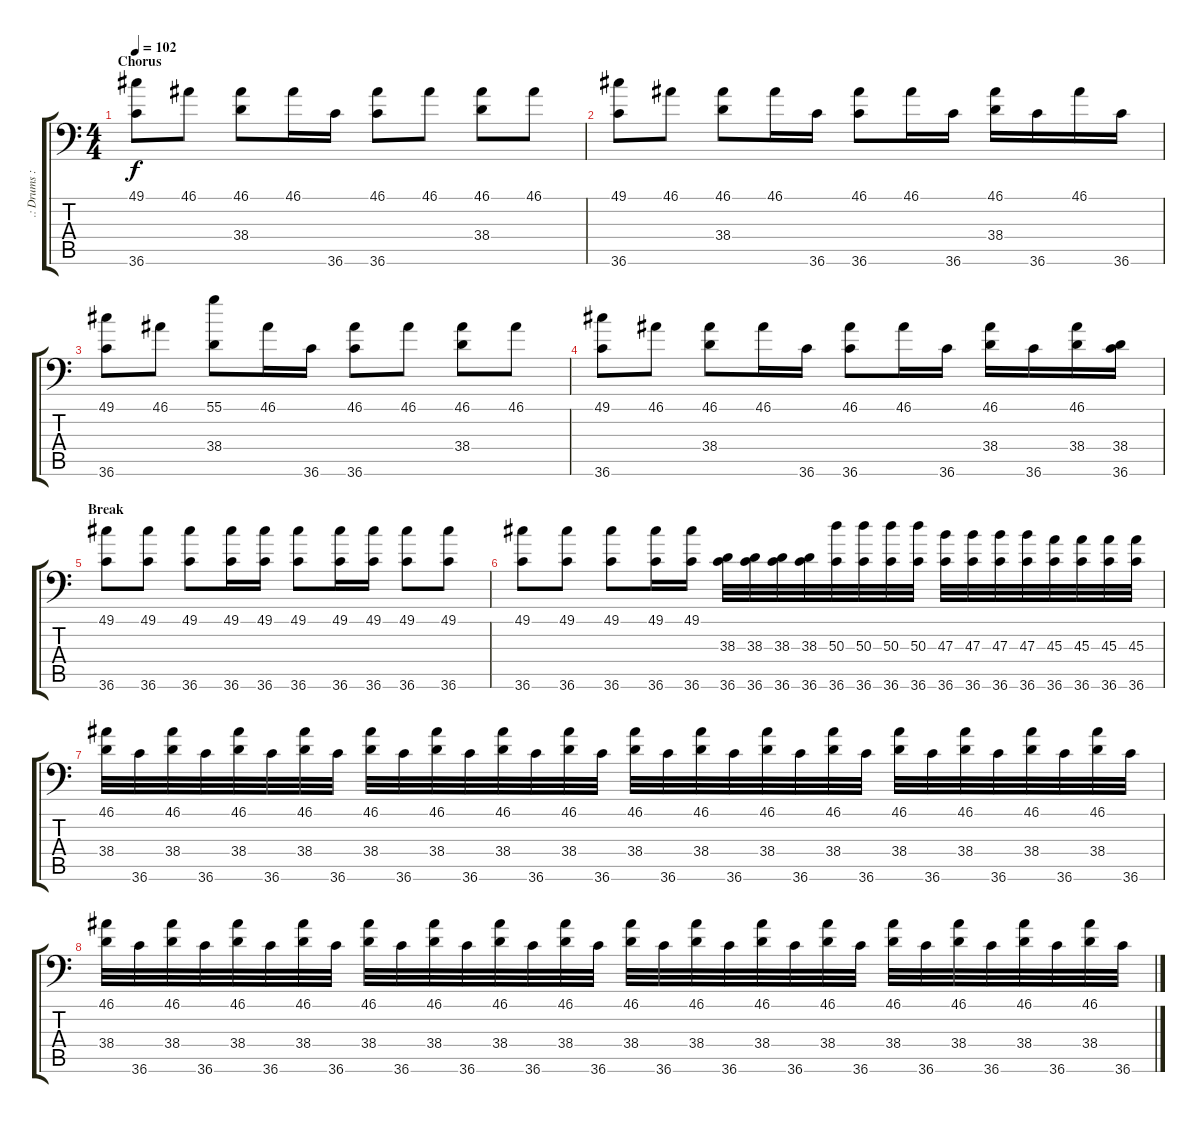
\track (".: Drums :." ".: Drums :") {instrument acousticgrandpiano}
\staff {score tabs}
\tuning (C-1 C-1 C-1 C-1 C-1 C-1) {hide}
\ts (4 4)
\section ("" "Chorus")
\tempo 102
\clef f4
\ks c
(49.1 36.6).8{dy f} 46.1.8 (46.1 38.4).8 46.1.16 36.6.16 (46.1 36.6).8 46.1.8 (46.1 38.4).8 46.1.8 |
(49.1 36.6).8 46.1.8 (46.1 38.4).8 46.1.16 36.6.16 (46.1 36.6).8 46.1.16 36.6.16 (46.1 38.4).16 36.6.16 46.1.16 36.6.16 |
(49.1 36.6).8 46.1.8 (55.1 38.4).8 46.1.16 36.6.16 (46.1 36.6).8 46.1.8 (46.1 38.4).8 46.1.8 |
(49.1 36.6).8 46.1.8 (46.1 38.4).8 46.1.16 36.6.16 (46.1 36.6).8 46.1.16 36.6.16 (46.1 38.4).16 36.6.16 (46.1 38.4).16 (38.4 36.6).16 |
\section ("" "Break")
(49.1 36.6).8 (49.1 36.6).8 (49.1 36.6).8 (49.1 36.6).16 (49.1 36.6).16 (49.1 36.6).8 (49.1 36.6).16 (49.1 36.6).16 (49.1 36.6).8 (49.1 36.6).8 |
(49.1 36.6).8 (49.1 36.6).8 (49.1 36.6).8 (49.1 36.6).16 (49.1 36.6).16 (38.3 36.6).32 (38.3 36.6).32 (38.3 36.6).32 (38.3 36.6).32 (50.3 36.6).32 (50.3 36.6).32 (50.3 36.6).32 (50.3 36.6).32 (47.3 36.6).32 (47.3 36.6).32 (47.3 36.6).32 (47.3 36.6).32 (45.3 36.6).32 (45.3 36.6).32 (45.3 36.6).32 (45.3 36.6).32 |
(46.1 38.4).32 36.6.32 (46.1 38.4).32 36.6.32 (46.1 38.4).32 36.6.32 (46.1 38.4).32 36.6.32 (46.1 38.4).32 36.6.32 (46.1 38.4).32 36.6.32 (46.1 38.4).32 36.6.32 (46.1 38.4).32 36.6.32 (46.1 38.4).32 36.6.32 (46.1 38.4).32 36.6.32 (46.1 38.4).32 36.6.32 (46.1 38.4).32 36.6.32 (46.1 38.4).32 36.6.32 (46.1 38.4).32 36.6.32 (46.1 38.4).32 36.6.32 (46.1 38.4).32 36.6.32 |
(46.1 38.4).32 36.6.32 (46.1 38.4).32 36.6.32 (46.1 38.4).32 36.6.32 (46.1 38.4).32 36.6.32 (46.1 38.4).32 36.6.32 (46.1 38.4).32 36.6.32 (46.1 38.4).32 36.6.32 (46.1 38.4).32 36.6.32 (46.1 38.4).32 36.6.32 (46.1 38.4).32 36.6.32 (46.1 38.4).32 36.6.32 (46.1 38.4).32 36.6.32 (46.1 38.4).32 36.6.32 (46.1 38.4).32 36.6.32 (46.1 38.4).32 36.6.32 (46.1 38.4).32 36.6.32
